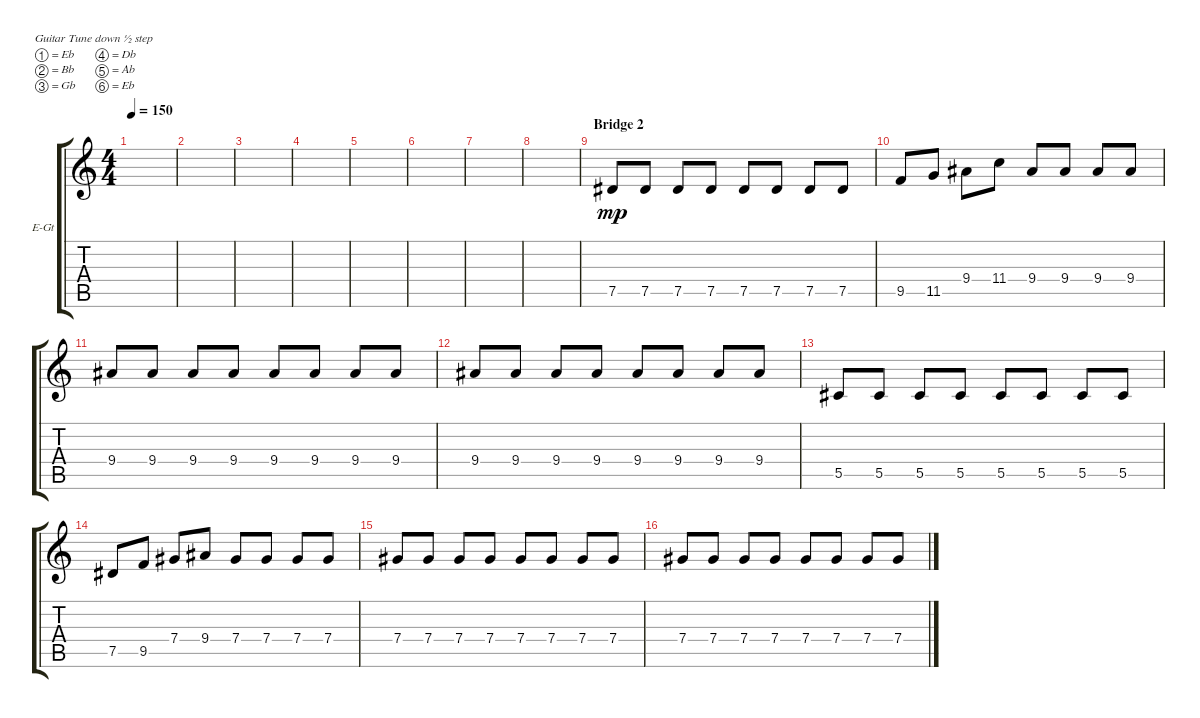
\defaultSystemsLayout 4
\bracketExtendMode groupsimilarinstruments
\firstSystemTrackNameOrientation horizontal
\otherSystemsTrackNameOrientation horizontal
\track ("Electric Guitar" "E-Gt") {instrument distortionguitar}
\staff {score tabs}
\tuning (Eb4 Bb3 Gb3 Db3 Ab2 Eb2)
\ts (4 4)
\tempo 150
\clef g2
\ks c
|
|
|
|
|
|
|
|
\section ("" "Bridge 2")
7.5.8{dy mp} 7.5.8 7.5.8 7.5.8 7.5.8 7.5.8 7.5.8 7.5.8 |
9.5.8 11.5.8 9.4.8 11.4.8 9.4.8 9.4.8 9.4.8 9.4.8 |
9.4.8 9.4.8 9.4.8 9.4.8 9.4.8 9.4.8 9.4.8 9.4.8 |
9.4.8 9.4.8 9.4.8 9.4.8 9.4.8 9.4.8 9.4.8 9.4.8 |
5.5.8 5.5.8 5.5.8 5.5.8 5.5.8 5.5.8 5.5.8 5.5.8 |
7.5.8 9.5.8 7.4.8 9.4.8 7.4.8 7.4.8 7.4.8 7.4.8 |
7.4.8 7.4.8 7.4.8 7.4.8 7.4.8 7.4.8 7.4.8 7.4.8 |
7.4.8 7.4.8 7.4.8 7.4.8 7.4.8 7.4.8 7.4.8 7.4.8
